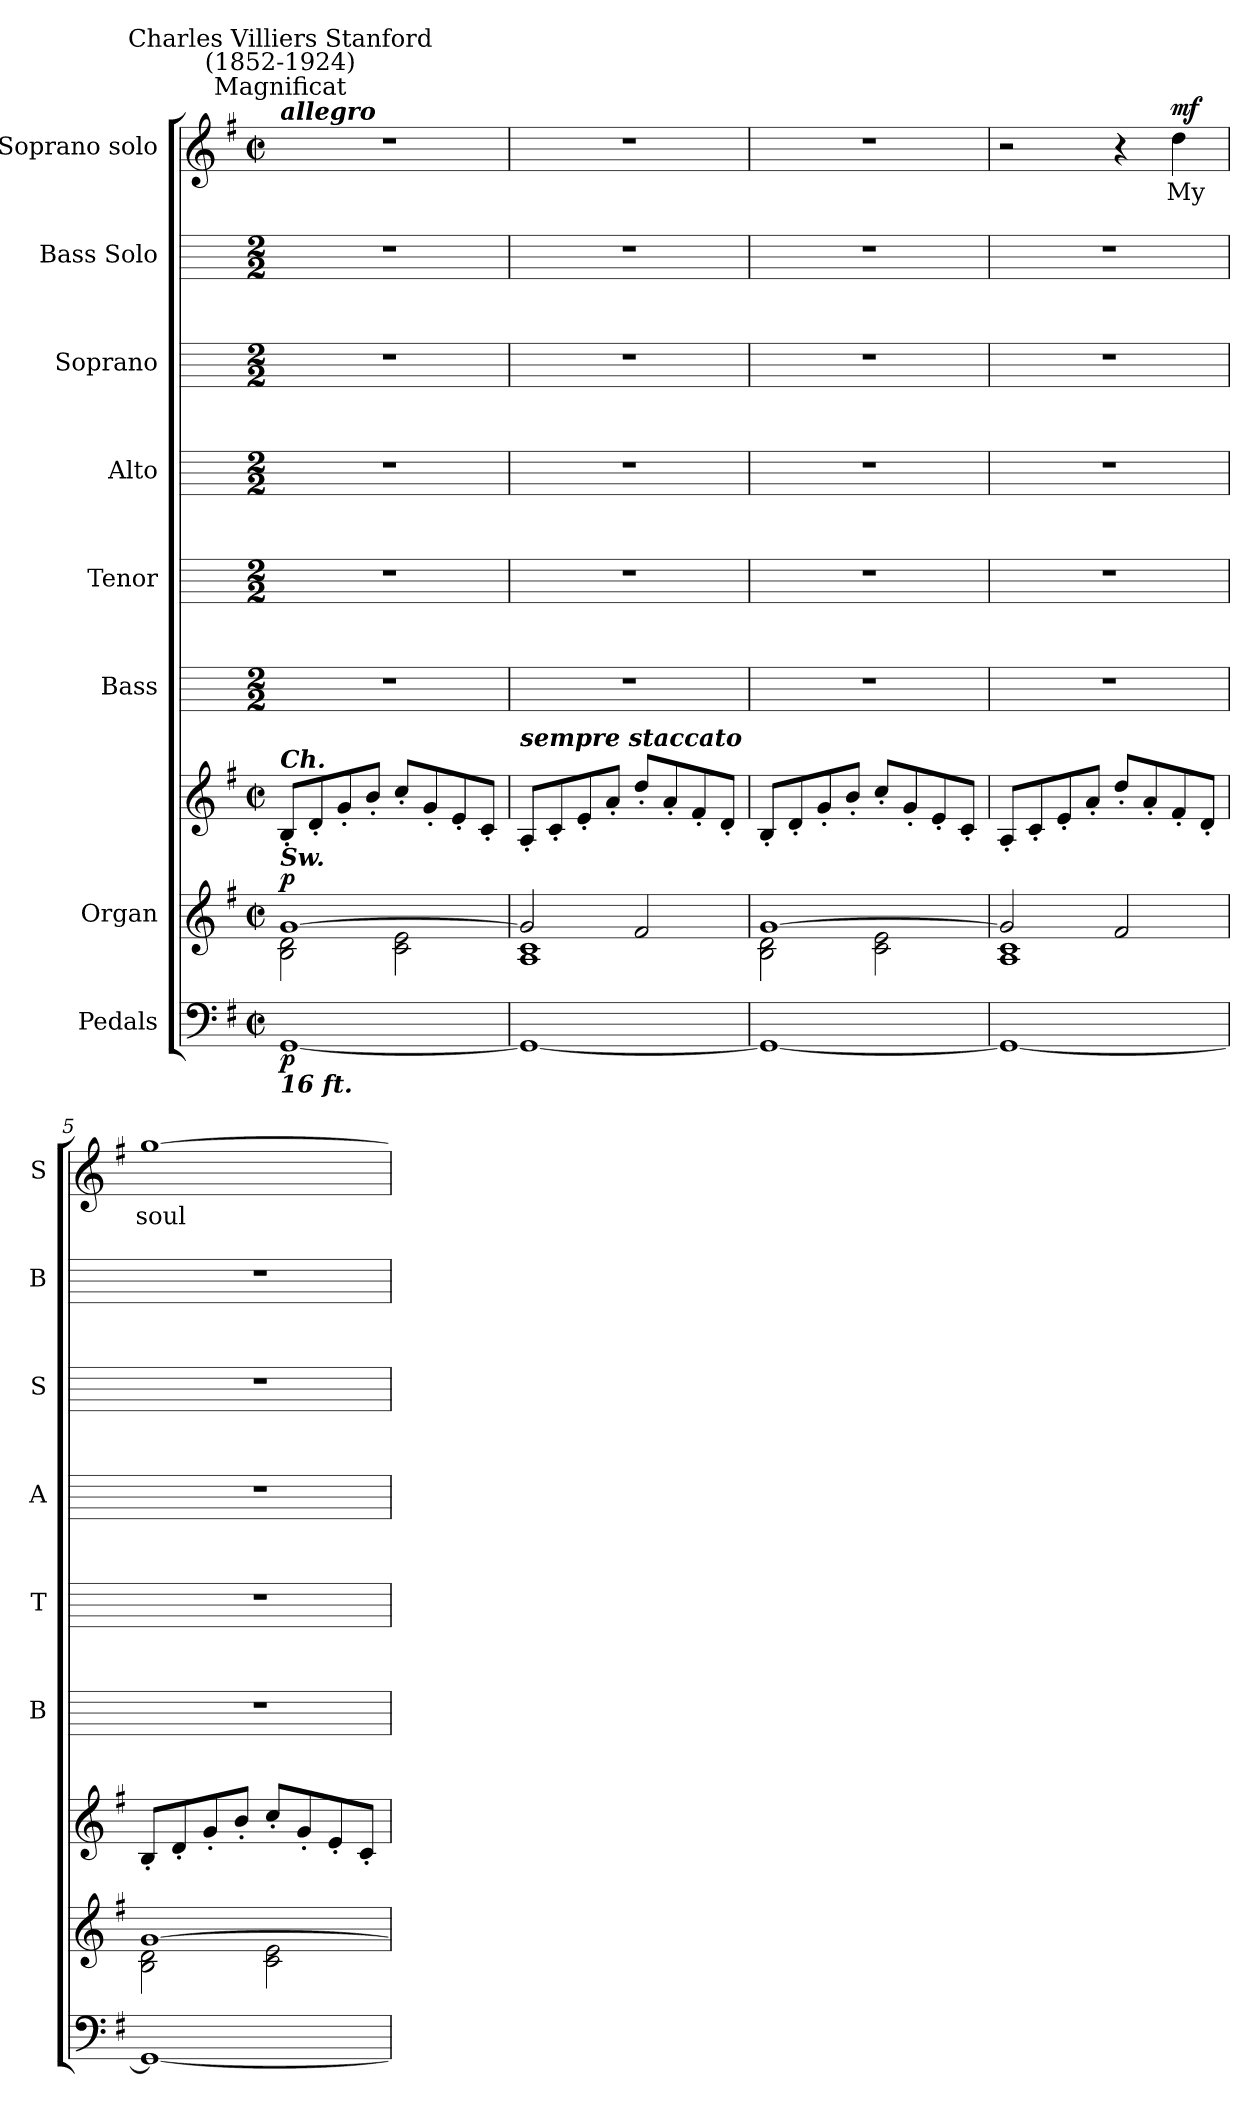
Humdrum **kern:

**kern	**dynam	**kern	**kern	**dynam	**kern	**kern	**kern	**kern	**kern	**kern	**text	**dynam
*part8	*part8	*part7	*part7	*part7	*part6	*part5	*part4	*part3	*part2	*part1	*part1	*part1
*staff9	*staff9	*staff8	*staff7	*staff7/8	*staff6	*staff5	*staff4	*staff3	*staff2	*staff1	*staff1	*staff1
*I"Pedals	*	*I"Organ	*	*	*I"Bass	*I"Tenor	*I"Alto	*I"Soprano	*I"Bass Solo	*I"Soprano solo	*	*
*	*	*	*	*	*I'B	*I'T	*I'A	*I'S	*I'B	*I'S	*	*
*clefF4	*	*clefG2	*clefG2	*	*	*	*	*	*	*clefG2	*	*
*k[f#]	*	*k[f#]	*k[f#]	*	*	*	*	*	*	*k[f#]	*	*
*G:	*	*G:	*G:	*	*	*	*	*	*	*G:	*	*
*M2/2	*	*M2/2	*M2/2	*	*M2/2	*M2/2	*M2/2	*M2/2	*M2/2	*M2/2	*	*
*met(c|)	*	*met(c|)	*met(c|)	*	*	*	*	*	*	*met(c|)	*	*
=1	=1	=1	=1	=1	=1	=1	=1	=1	=1	=1	=1	=1
*	*	*^	*	*	*	*	*	*	*	*	*	*
!	!	!	!	!	!	!	!	!	!	!	!LO:TX:a:Bi:t=allegro	!	!
!	!	!	!	!	!	!	!	!	!	!	!LO:TX:a:cj:t=Magnificat	!	!
!	!	!	!	!	!	!	!	!	!	!	!LO:TX:a:cj:t=Charles Villiers Stanford\n(1852-1924)	!	!
!	!	!	!	!LO:TX:a:Bi:t=Ch.	!	!	!	!	!	!	!	!	!
!	!	!LO:TX:a:Bi:t=Sw.	!	!	!	!	!	!	!	!	!	!	!
!LO:TX:b:Bi:t=16 ft.	!	!	!	!	!	!	!	!	!	!	!	!	!
!	!LO:DY:b	!	!	!	!LO:DY:a=2	!	!	!	!	!	!	!	!
[1GG	p	[1g/	2B\ 2d\	8B'L	p	1r	1r	1r	1r	1r	1r	.	.
.	.	.	.	8d'	.	.	.	.	.	.	.	.	.
.	.	.	.	8g'	.	.	.	.	.	.	.	.	.
.	.	.	.	8b'J	.	.	.	.	.	.	.	.	.
.	.	.	2c\ 2e\	8cc'L	.	.	.	.	.	.	.	.	.
.	.	.	.	8g'	.	.	.	.	.	.	.	.	.
.	.	.	.	8e'	.	.	.	.	.	.	.	.	.
.	.	.	.	8c'J	.	.	.	.	.	.	.	.	.
=2	=2	=2	=2	=2	=2	=2	=2	=2	=2	=2	=2	=2	=2
!	!	!	!	!LO:TX:a:Bi:t=sempre staccato	!	!	!	!	!	!	!	!	!
1GG_	.	2g/]	1A\ 1c\	8A'L	.	1r	1r	1r	1r	1r	1r	.	.
.	.	.	.	8c'	.	.	.	.	.	.	.	.	.
.	.	.	.	8e'	.	.	.	.	.	.	.	.	.
.	.	.	.	8a'J	.	.	.	.	.	.	.	.	.
.	.	2f#/	.	8dd'L	.	.	.	.	.	.	.	.	.
.	.	.	.	8a'	.	.	.	.	.	.	.	.	.
.	.	.	.	8f#'	.	.	.	.	.	.	.	.	.
.	.	.	.	8d'J	.	.	.	.	.	.	.	.	.
=3	=3	=3	=3	=3	=3	=3	=3	=3	=3	=3	=3	=3	=3
1GG_	.	[1g/	2B\ 2d\	8B'L	.	1r	1r	1r	1r	1r	1r	.	.
.	.	.	.	8d'	.	.	.	.	.	.	.	.	.
.	.	.	.	8g'	.	.	.	.	.	.	.	.	.
.	.	.	.	8b'J	.	.	.	.	.	.	.	.	.
.	.	.	2c\ 2e\	8cc'L	.	.	.	.	.	.	.	.	.
.	.	.	.	8g'	.	.	.	.	.	.	.	.	.
.	.	.	.	8e'	.	.	.	.	.	.	.	.	.
.	.	.	.	8c'J	.	.	.	.	.	.	.	.	.
=4	=4	=4	=4	=4	=4	=4	=4	=4	=4	=4	=4	=4	=4
1GG_	.	2g/]	1A\ 1c\	8A'L	.	1r	1r	1r	1r	1r	2r	.	.
.	.	.	.	8c'	.	.	.	.	.	.	.	.	.
.	.	.	.	8e'	.	.	.	.	.	.	.	.	.
.	.	.	.	8a'J	.	.	.	.	.	.	.	.	.
.	.	2f#/	.	8dd'L	.	.	.	.	.	.	4r	.	.
.	.	.	.	8a'	.	.	.	.	.	.	.	.	.
!	!	!	!	!	!	!	!	!	!	!	!	!LO:LY:b	!LO:DY:b
.	.	.	.	8f#'	.	.	.	.	.	.	4dd	My	mf
.	.	.	.	8d'J	.	.	.	.	.	.	.	.	.
=5	=5	=5	=5	=5	=5	=5	=5	=5	=5	=5	=5	=5	=5
!	!	!	!	!	!	!	!	!	!	!	!	!LO:LY:b	!
1GG_	.	[1g/	2B\ 2d\	8B'L	.	1r	1r	1r	1r	1r	[1gg	soul	.
.	.	.	.	8d'	.	.	.	.	.	.	.	.	.
.	.	.	.	8g'	.	.	.	.	.	.	.	.	.
.	.	.	.	8b'J	.	.	.	.	.	.	.	.	.
.	.	.	2c\ 2e\	8cc'L	.	.	.	.	.	.	.	.	.
.	.	.	.	8g'	.	.	.	.	.	.	.	.	.
.	.	.	.	8e'	.	.	.	.	.	.	.	.	.
.	.	.	.	8c'J	.	.	.	.	.	.	.	.	.
*	*	*v	*v	*	*	*	*	*	*	*	*	*	*
=	=	=	=	=	=	=	=	=	=	=	=	=
*-	*-	*-	*-	*-	*-	*-	*-	*-	*-	*-	*-	*-
